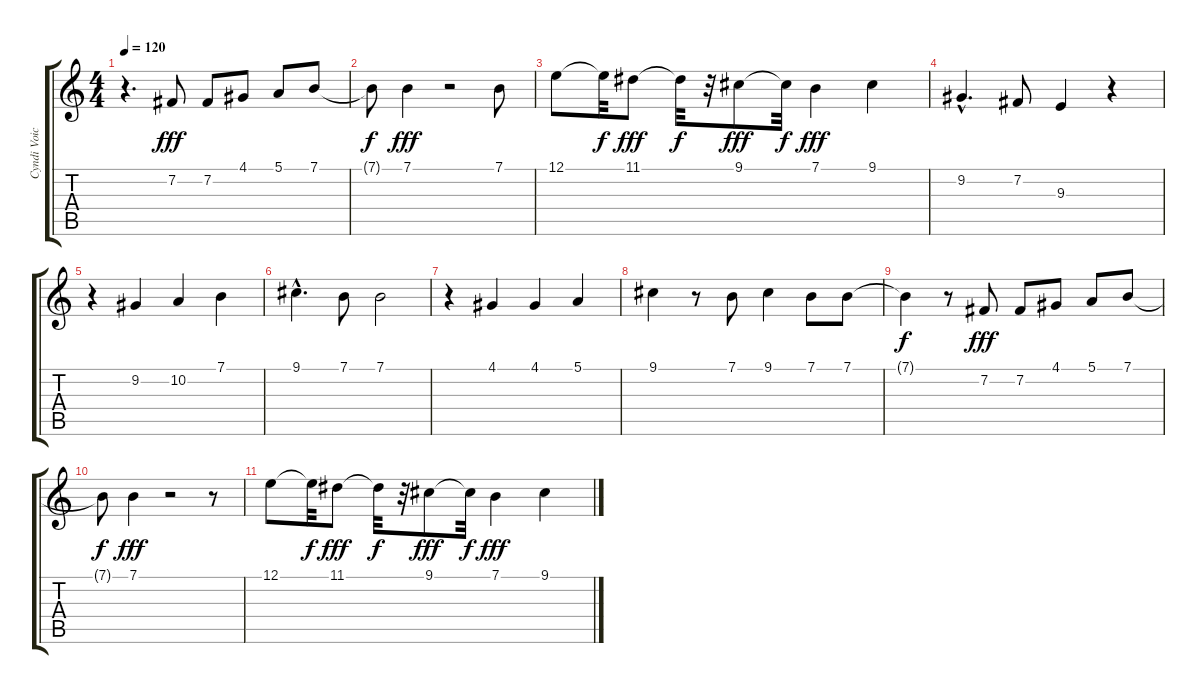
\track ("Cyndi Voice" "Cyndi Voic") {instrument voiceoohs}
\staff {score tabs}
\tuning (E4 B3 G3 D3 A2 E2) {hide}
\ts (4 4)
\tempo 120
\clef g2
\ks c
r.4{d dy fff} 7.2.8 7.2.8 4.1.8 5.1.8 7.1.8 |
7.1{t}.8{dy f} 7.1.4{dy fff} r.2 7.1.8 |
12.1.8 12.1{t}.32{dy f} 11.1.8{dy fff} 11.1{t}.32{dy f} r.32 9.1.8{dy fff} 9.1{t}.32{dy f} 7.1.4{dy fff} 9.1.4 |
9.2{hac}.4{d} 7.2.8 9.3.4 r.4 |
r.4 9.2.4 10.2.4 7.1.4 |
9.1{hac}.4{d} 7.1.8 7.1.2 |
r.4 4.1.4 4.1.4 5.1.4 |
9.1.4 r.8 7.1.8 9.1.4 7.1.8 7.1.8 |
7.1{t}.4{dy f} r.8 7.2.8{dy fff} 7.2.8 4.1.8 5.1.8 7.1.8 |
7.1{t}.8{dy f} 7.1.4{dy fff} r.2 r.8 |
12.1.8 12.1{t}.32{dy f} 11.1.8{dy fff} 11.1{t}.32{dy f} r.32 9.1.8{dy fff} 9.1{t}.32{dy f} 7.1.4{dy fff} 9.1.4
